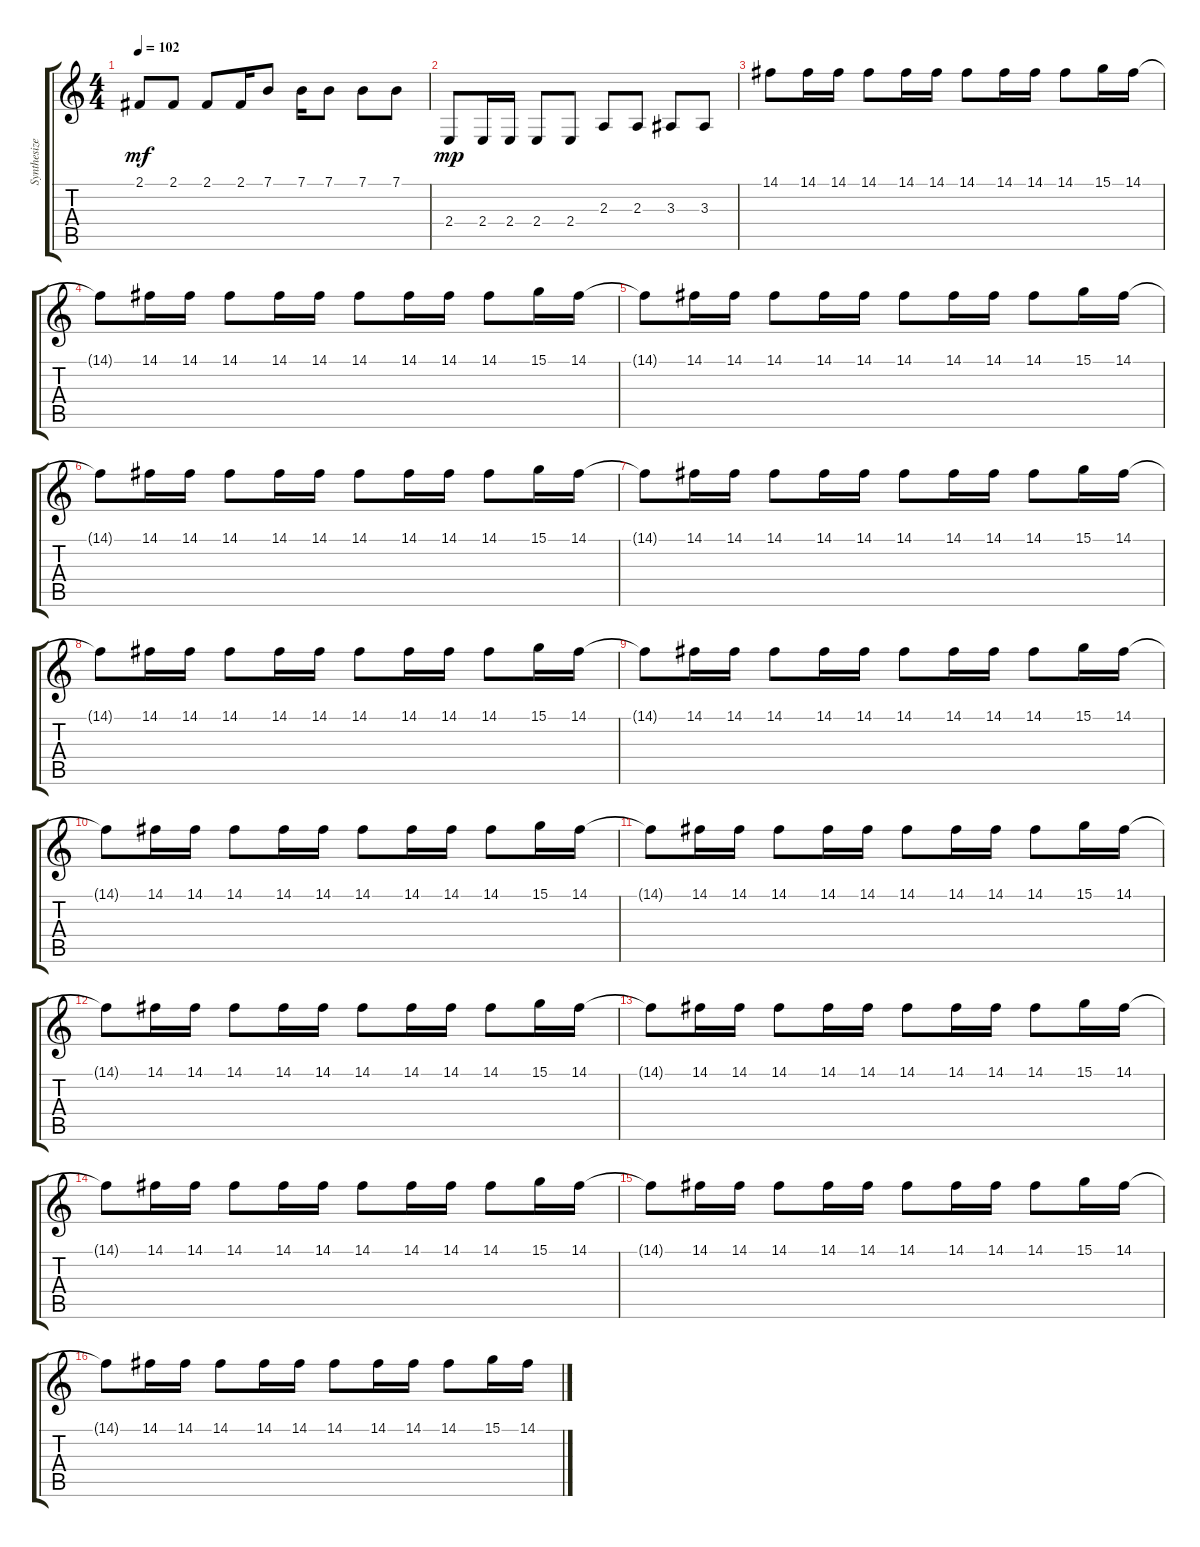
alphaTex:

\track ("Synthesizer" "Synthesize") {instrument fx1rain}
\staff {score tabs}
\tuning (E4 B3 G3 D3 A2 E2) {hide}
\ts (4 4)
\tempo 102
\clef g2
\ks c
2.1.8{dy mf} 2.1.8 2.1.8 2.1.16 7.1.8 7.1.16 7.1.8 7.1.8 7.1.8 |
2.4.8{dy mp} 2.4.16 2.4.16 2.4.8 2.4.8 2.3.8 2.3.8 3.3.8 3.3.8 |
14.1.8 14.1.16 14.1.16 14.1.8 14.1.16 14.1.16 14.1.8 14.1.16 14.1.16 14.1.8 15.1.16 14.1.16 |
14.1{t}.8 14.1.16 14.1.16 14.1.8 14.1.16 14.1.16 14.1.8 14.1.16 14.1.16 14.1.8 15.1.16 14.1.16 |
14.1{t}.8 14.1.16 14.1.16 14.1.8 14.1.16 14.1.16 14.1.8 14.1.16 14.1.16 14.1.8 15.1.16 14.1.16 |
14.1{t}.8 14.1.16 14.1.16 14.1.8 14.1.16 14.1.16 14.1.8 14.1.16 14.1.16 14.1.8 15.1.16 14.1.16 |
14.1{t}.8 14.1.16 14.1.16 14.1.8 14.1.16 14.1.16 14.1.8 14.1.16 14.1.16 14.1.8 15.1.16 14.1.16 |
14.1{t}.8 14.1.16 14.1.16 14.1.8 14.1.16 14.1.16 14.1.8 14.1.16 14.1.16 14.1.8 15.1.16 14.1.16 |
14.1{t}.8 14.1.16 14.1.16 14.1.8 14.1.16 14.1.16 14.1.8 14.1.16 14.1.16 14.1.8 15.1.16 14.1.16 |
14.1{t}.8 14.1.16 14.1.16 14.1.8 14.1.16 14.1.16 14.1.8 14.1.16 14.1.16 14.1.8 15.1.16 14.1.16 |
14.1{t}.8 14.1.16 14.1.16 14.1.8 14.1.16 14.1.16 14.1.8 14.1.16 14.1.16 14.1.8 15.1.16 14.1.16 |
14.1{t}.8 14.1.16 14.1.16 14.1.8 14.1.16 14.1.16 14.1.8 14.1.16 14.1.16 14.1.8 15.1.16 14.1.16 |
14.1{t}.8 14.1.16 14.1.16 14.1.8 14.1.16 14.1.16 14.1.8 14.1.16 14.1.16 14.1.8 15.1.16 14.1.16 |
14.1{t}.8 14.1.16 14.1.16 14.1.8 14.1.16 14.1.16 14.1.8 14.1.16 14.1.16 14.1.8 15.1.16 14.1.16 |
14.1{t}.8 14.1.16 14.1.16 14.1.8 14.1.16 14.1.16 14.1.8 14.1.16 14.1.16 14.1.8 15.1.16 14.1.16 |
14.1{t}.8 14.1.16 14.1.16 14.1.8 14.1.16 14.1.16 14.1.8 14.1.16 14.1.16 14.1.8 15.1.16 14.1.16
